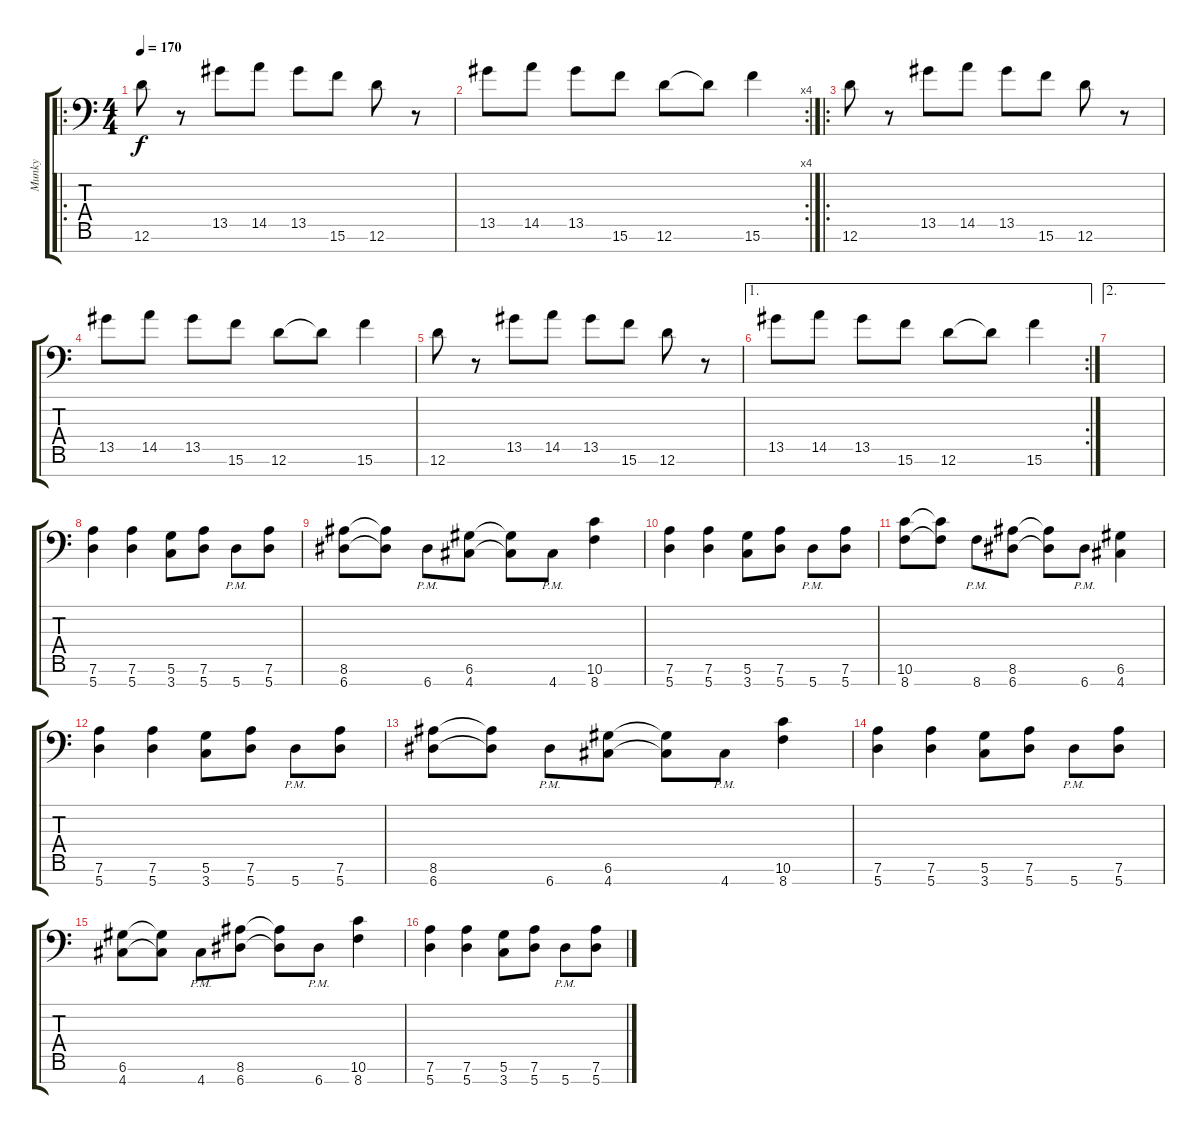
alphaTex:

\track ("Munky" "Munky") {instrument distortionguitar}
\staff {score tabs}
\tuning (D4 A3 F3 C3 G2 D2 A1) {hide}
\ro
\ts (4 4)
\tempo 170
\clef f4
\ks c
12.6.8{dy f} r.8 13.5.8 14.5.8 13.5.8 15.6.8 12.6.8 r.8 |
\rc 4
13.5.8 14.5.8 13.5.8 15.6.8 12.6.8 12.6{t}.8 15.6.4 |
\ro
12.6.8 r.8 13.5.8 14.5.8 13.5.8 15.6.8 12.6.8 r.8 |
13.5.8 14.5.8 13.5.8 15.6.8 12.6.8 12.6{t}.8 15.6.4 |
12.6.8 r.8 13.5.8 14.5.8 13.5.8 15.6.8 12.6.8 r.8 |
\ae 1
\rc 2
13.5.8 14.5.8 13.5.8 15.6.8 12.6.8 12.6{t}.8 15.6.4 |
\ae 2
|
(7.6 5.7).4 (7.6 5.7).4 (5.6 3.7).8 (7.6 5.7).8 5.7{pm}.8 (7.6 5.7).8 |
(8.6 6.7).8 (8.6{t} 6.7{t}).8 6.7{pm}.8 (6.6 4.7).8 (6.6{t} 4.7{t}).8 4.7{pm}.8 (10.6 8.7).4 |
(7.6 5.7).4 (7.6 5.7).4 (5.6 3.7).8 (7.6 5.7).8 5.7{pm}.8 (7.6 5.7).8 |
(10.6 8.7).8 (10.6{t} 8.7{t}).8 8.7{pm}.8 (8.6 6.7).8 (8.6{t} 6.7{t}).8 6.7{pm}.8 (6.6 4.7).4 |
(7.6 5.7).4 (7.6 5.7).4 (5.6 3.7).8 (7.6 5.7).8 5.7{pm}.8 (7.6 5.7).8 |
(8.6 6.7).8 (8.6{t} 6.7{t}).8 6.7{pm}.8 (6.6 4.7).8 (6.6{t} 4.7{t}).8 4.7{pm}.8 (10.6 8.7).4 |
(7.6 5.7).4 (7.6 5.7).4 (5.6 3.7).8 (7.6 5.7).8 5.7{pm}.8 (7.6 5.7).8 |
(6.6 4.7).8 (6.6{t} 4.7{t}).8 4.7{pm}.8 (8.6 6.7).8 (8.6{t} 6.7{t}).8 6.7{pm}.8 (10.6 8.7).4 |
(7.6 5.7).4 (7.6 5.7).4 (5.6 3.7).8 (7.6 5.7).8 5.7{pm}.8 (7.6 5.7).8
